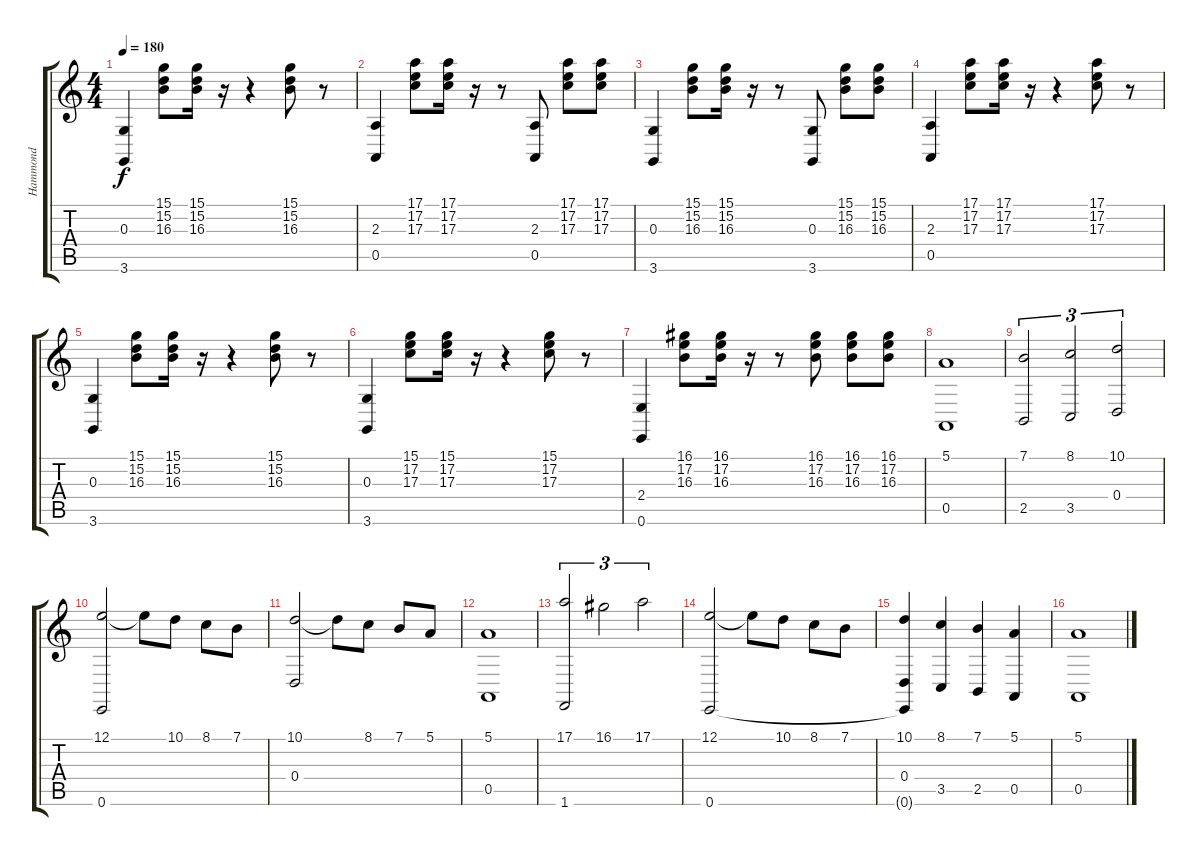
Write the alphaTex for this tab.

\track ("Hammond" "Hammond") {instrument drawbarorgan}
\staff {score tabs}
\tuning (E4 B3 G3 D3 A2 E2) {hide}
\ts (4 4)
\tempo 180
\clef g2
\ks c
(0.3 3.6).4{dy f} (15.1 15.2 16.3).8 (15.1 15.2 16.3).16 r.16 r.4 (15.1 15.2 16.3).8 r.8 |
(2.3 0.5).4 (17.1 17.2 17.3).8 (17.1 17.2 17.3).16 r.16 r.8 (2.3 0.5).8 (17.1 17.2 17.3).8 (17.1 17.2 17.3).8 |
(0.3 3.6).4 (15.1 15.2 16.3).8 (15.1 15.2 16.3).16 r.16 r.8 (0.3 3.6).8 (15.1 15.2 16.3).8 (15.1 15.2 16.3).8 |
(2.3 0.5).4 (17.1 17.2 17.3).8 (17.1 17.2 17.3).16 r.16 r.4 (17.1 17.2 17.3).8 r.8 |
(0.3 3.6).4 (15.1 15.2 16.3).8 (15.1 15.2 16.3).16 r.16 r.4 (15.1 15.2 16.3).8 r.8 |
(0.3 3.6).4 (15.1 17.2 17.3).8 (15.1 17.2 17.3).16 r.16 r.4 (15.1 17.2 17.3).8 r.8 |
(2.4 0.6).4 (16.1 17.2 16.3).8 (16.1 17.2 16.3).16 r.16 r.8 (16.1 17.2 16.3).8 (16.1 17.2 16.3).8 (16.1 17.2 16.3).8 |
(5.1 0.5).1{instrument stringensemble1} |
(7.1 2.5).2{tu (3 2)} (8.1 3.5).2{tu (3 2)} (10.1 0.4).2{tu (3 2)} |
(12.1 0.6).2 12.1{t}.8 10.1.8 8.1.8 7.1.8 |
(10.1 0.4).2 10.1{t}.8 8.1.8 7.1.8 5.1.8 |
(5.1 0.5).1 |
(17.1 1.6).2{tu (3 2)} 16.1.2{tu (3 2)} 17.1.2{tu (3 2)} |
(12.1 0.6).2 12.1{t}.8 10.1.8 8.1.8 7.1.8 |
(10.1 0.4 0.6{t}).4 (8.1 3.5).4 (7.1 2.5).4 (5.1 0.5).4 |
(5.1 0.5).1
